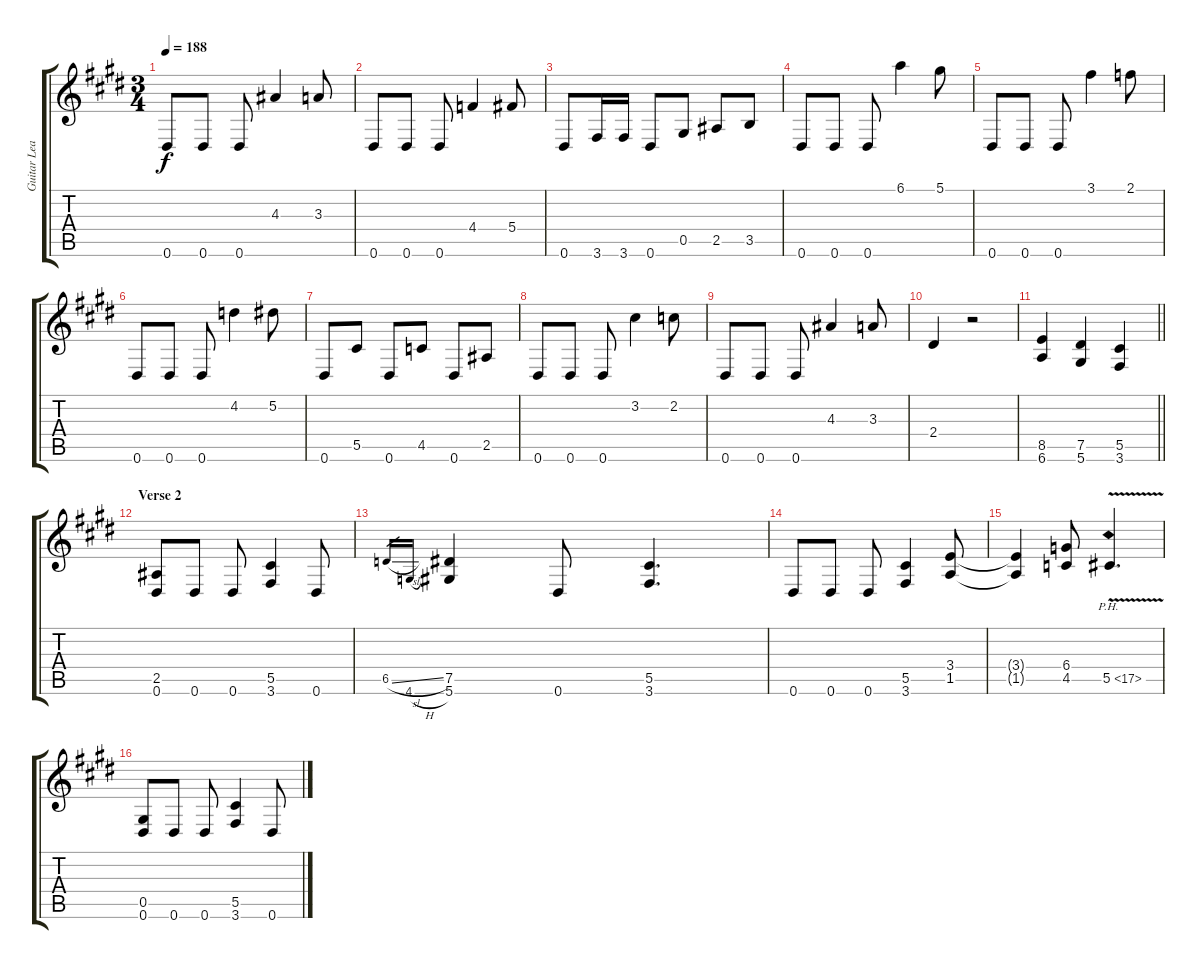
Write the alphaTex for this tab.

\track ("Guitar Lead" "Guitar Lea") {instrument distortionguitar}
\staff {score tabs}
\tuning (Eb4 Bb3 Gb3 Db3 Ab2 Eb2) {hide}
\ts (3 4)
\tempo 188
\clef g2
\ks e
0.6.8{dy f} 0.6.8 0.6.8 4.3.4 3.3.8 |
0.6.8 0.6.8 0.6.8 4.4.4 5.4.8 |
0.6.8 3.6.16 3.6.16 0.6.8 0.5.8 2.5.8 3.5.8 |
0.6.8 0.6.8 0.6.8 6.1.4 5.1.8 |
0.6.8 0.6.8 0.6.8 3.1.4 2.1.8 |
0.6.8 0.6.8 0.6.8 4.2.4 5.2.8 |
0.6.8 5.5.8 0.6.8 4.5.8 0.6.8 2.5.8 |
0.6.8 0.6.8 0.6.8 3.2.4 2.2.8 |
0.6.8 0.6.8 0.6.8 4.3.4 3.3.8 |
2.4.4 r.2 |
\barLineRight lightlight
(8.5 6.6).4 (7.5 5.6).4 (5.5 3.6).4 |
\section ("" "Verse 2")
(2.5 0.6).8 0.6.8 0.6.8 (5.5 3.6).4 0.6.8 |
6.5{sl}.16{gr} 4.6{h}.16{gr} (7.5 5.6).4 0.6.8 (5.5 3.6).4{d} |
0.6.8 0.6.8 0.6.8 (5.5 3.6).4 (3.4 1.5).8 |
(3.4{t} 1.5{t}).4 (6.4 4.5).8 5.5{ph 12 v}.4{d} |
(0.5 0.6).8 0.6.8 0.6.8 (5.5 3.6).4 0.6.8
